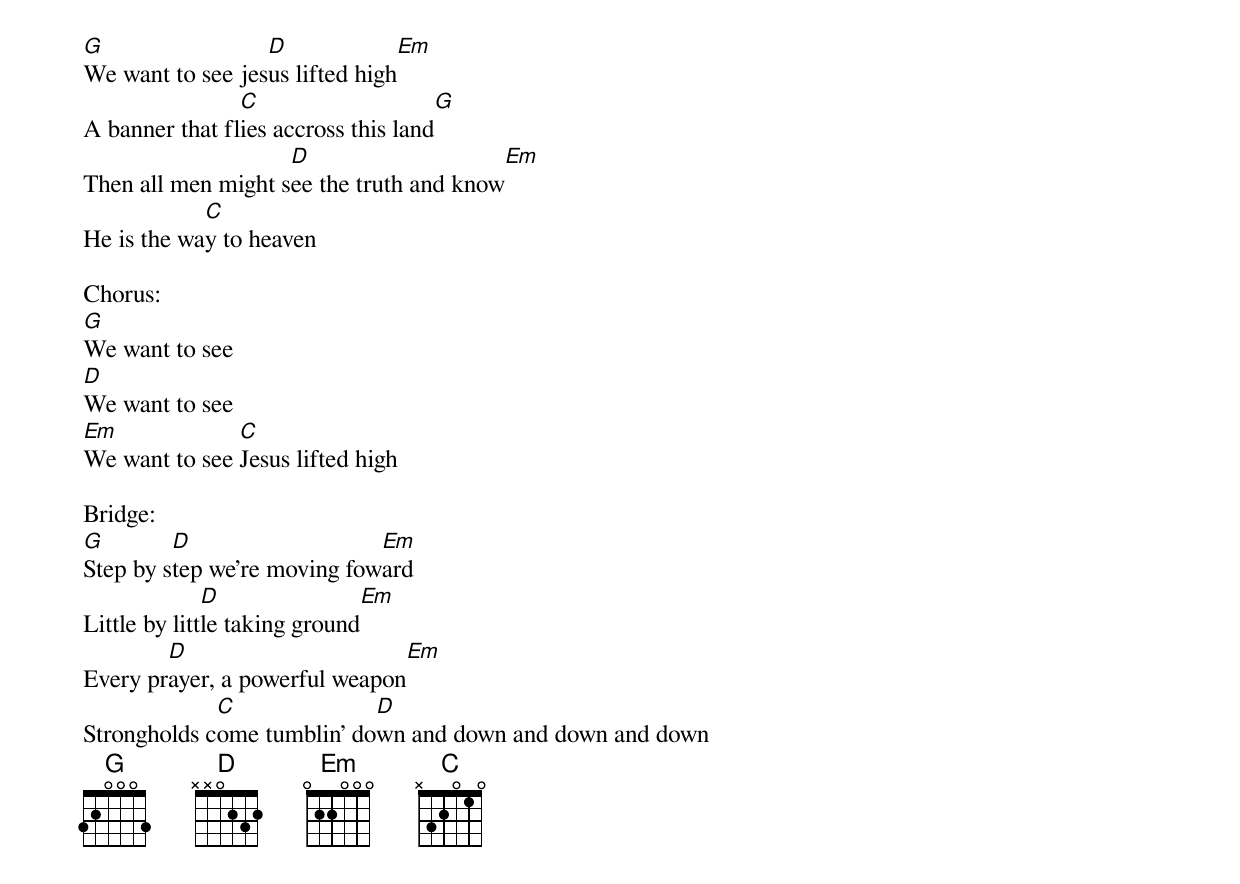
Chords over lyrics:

G                 D             Em
We want to see jesus lifted high
                C                     G
A banner that flies accross this land
                    D                     Em
Then all men might see the truth and know
            C
He is the way to heaven

Chorus:
G
We want to see
D
We want to see
Em             C
We want to see Jesus lifted high

Bridge:
G        D                   Em
Step by step we're moving foward
              D                Em
Little by little taking ground
        D                      Em
Every prayer, a powerful weapon
             C              D
Strongholds come tumblin' down and down and down and down
